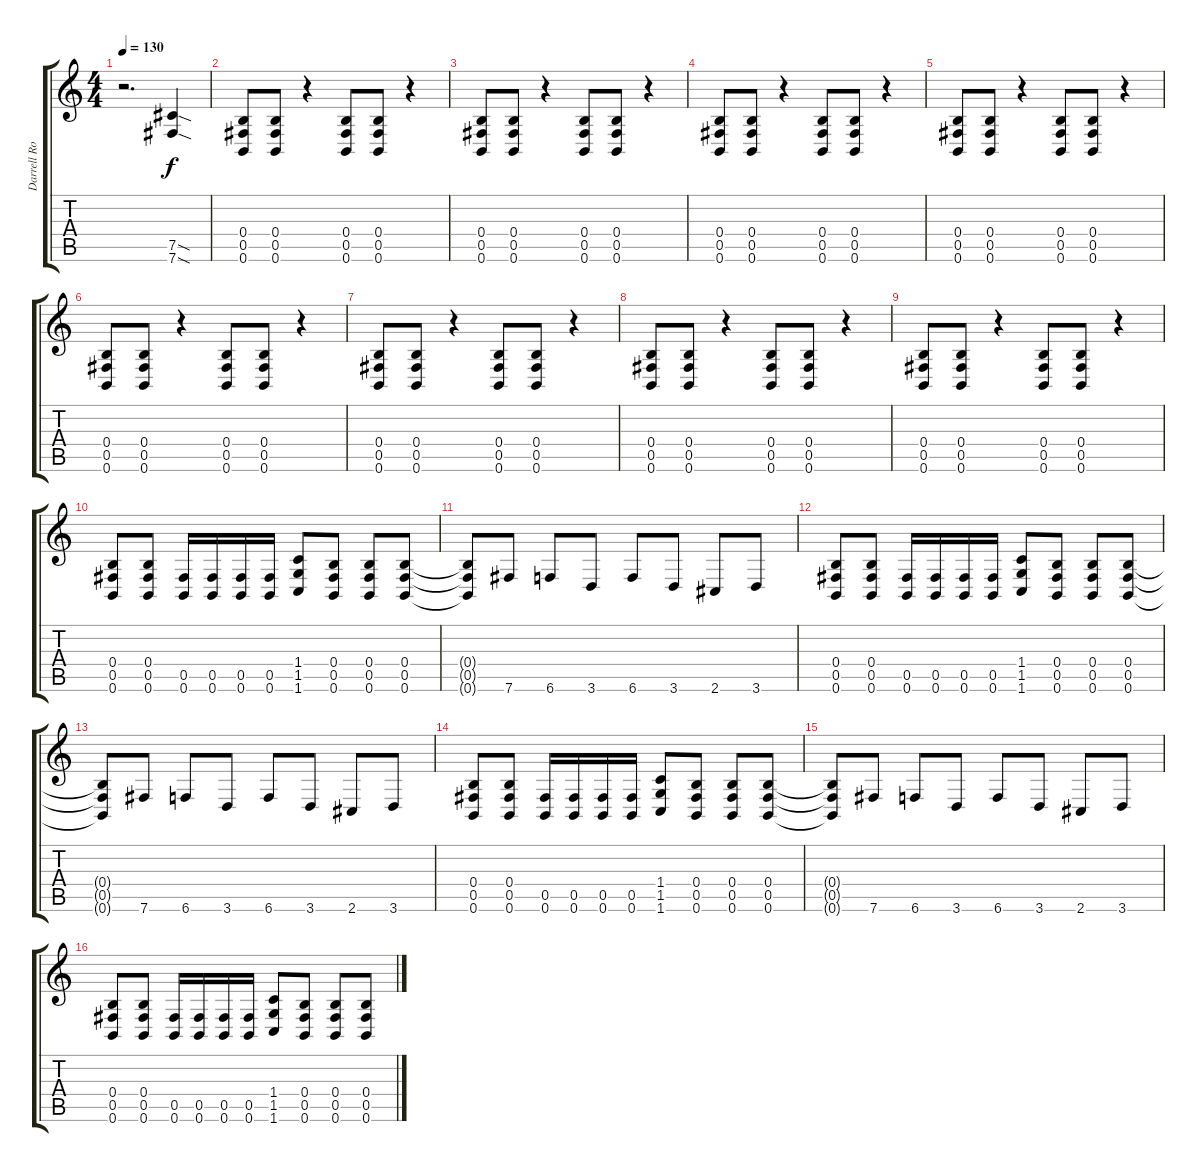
\track ("Darrell Roberts" "Darrell Ro") {instrument distortionguitar}
\staff {score tabs}
\tuning (Db4 Ab3 E3 B2 Gb2 B1) {hide}
\ts (4 4)
\tempo 130
\clef g2
\ks c
r.2{d dy f} (7.5{sod} 7.6{sod}).4 |
(0.4 0.5 0.6).8 (0.4 0.5 0.6).8 r.4 (0.4 0.5 0.6).8 (0.4 0.5 0.6).8 r.4 |
(0.4 0.5 0.6).8 (0.4 0.5 0.6).8 r.4 (0.4 0.5 0.6).8 (0.4 0.5 0.6).8 r.4 |
(0.4 0.5 0.6).8 (0.4 0.5 0.6).8 r.4 (0.4 0.5 0.6).8 (0.4 0.5 0.6).8 r.4 |
(0.4 0.5 0.6).8 (0.4 0.5 0.6).8 r.4 (0.4 0.5 0.6).8 (0.4 0.5 0.6).8 r.4 |
(0.4 0.5 0.6).8 (0.4 0.5 0.6).8 r.4 (0.4 0.5 0.6).8 (0.4 0.5 0.6).8 r.4 |
(0.4 0.5 0.6).8 (0.4 0.5 0.6).8 r.4 (0.4 0.5 0.6).8 (0.4 0.5 0.6).8 r.4 |
(0.4 0.5 0.6).8 (0.4 0.5 0.6).8 r.4 (0.4 0.5 0.6).8 (0.4 0.5 0.6).8 r.4 |
(0.4 0.5 0.6).8 (0.4 0.5 0.6).8 r.4 (0.4 0.5 0.6).8 (0.4 0.5 0.6).8 r.4 |
(0.4 0.5 0.6).8 (0.4 0.5 0.6).8 (0.5 0.6).16 (0.5 0.6).16 (0.5 0.6).16 (0.5 0.6).16 (1.4 1.5 1.6).8 (0.4 0.5 0.6).8 (0.4 0.5 0.6).8 (0.4 0.5 0.6).8 |
(0.4{t} 0.5{t} 0.6{t}).8 7.6.8 6.6.8 3.6.8 6.6.8 3.6.8 2.6.8 3.6.8 |
(0.4 0.5 0.6).8 (0.4 0.5 0.6).8 (0.5 0.6).16 (0.5 0.6).16 (0.5 0.6).16 (0.5 0.6).16 (1.4 1.5 1.6).8 (0.4 0.5 0.6).8 (0.4 0.5 0.6).8 (0.4 0.5 0.6).8 |
(0.4{t} 0.5{t} 0.6{t}).8 7.6.8 6.6.8 3.6.8 6.6.8 3.6.8 2.6.8 3.6.8 |
(0.4 0.5 0.6).8 (0.4 0.5 0.6).8 (0.5 0.6).16 (0.5 0.6).16 (0.5 0.6).16 (0.5 0.6).16 (1.4 1.5 1.6).8 (0.4 0.5 0.6).8 (0.4 0.5 0.6).8 (0.4 0.5 0.6).8 |
(0.4{t} 0.5{t} 0.6{t}).8 7.6.8 6.6.8 3.6.8 6.6.8 3.6.8 2.6.8 3.6.8 |
(0.4 0.5 0.6).8 (0.4 0.5 0.6).8 (0.5 0.6).16 (0.5 0.6).16 (0.5 0.6).16 (0.5 0.6).16 (1.4 1.5 1.6).8 (0.4 0.5 0.6).8 (0.4 0.5 0.6).8 (0.4 0.5 0.6).8
